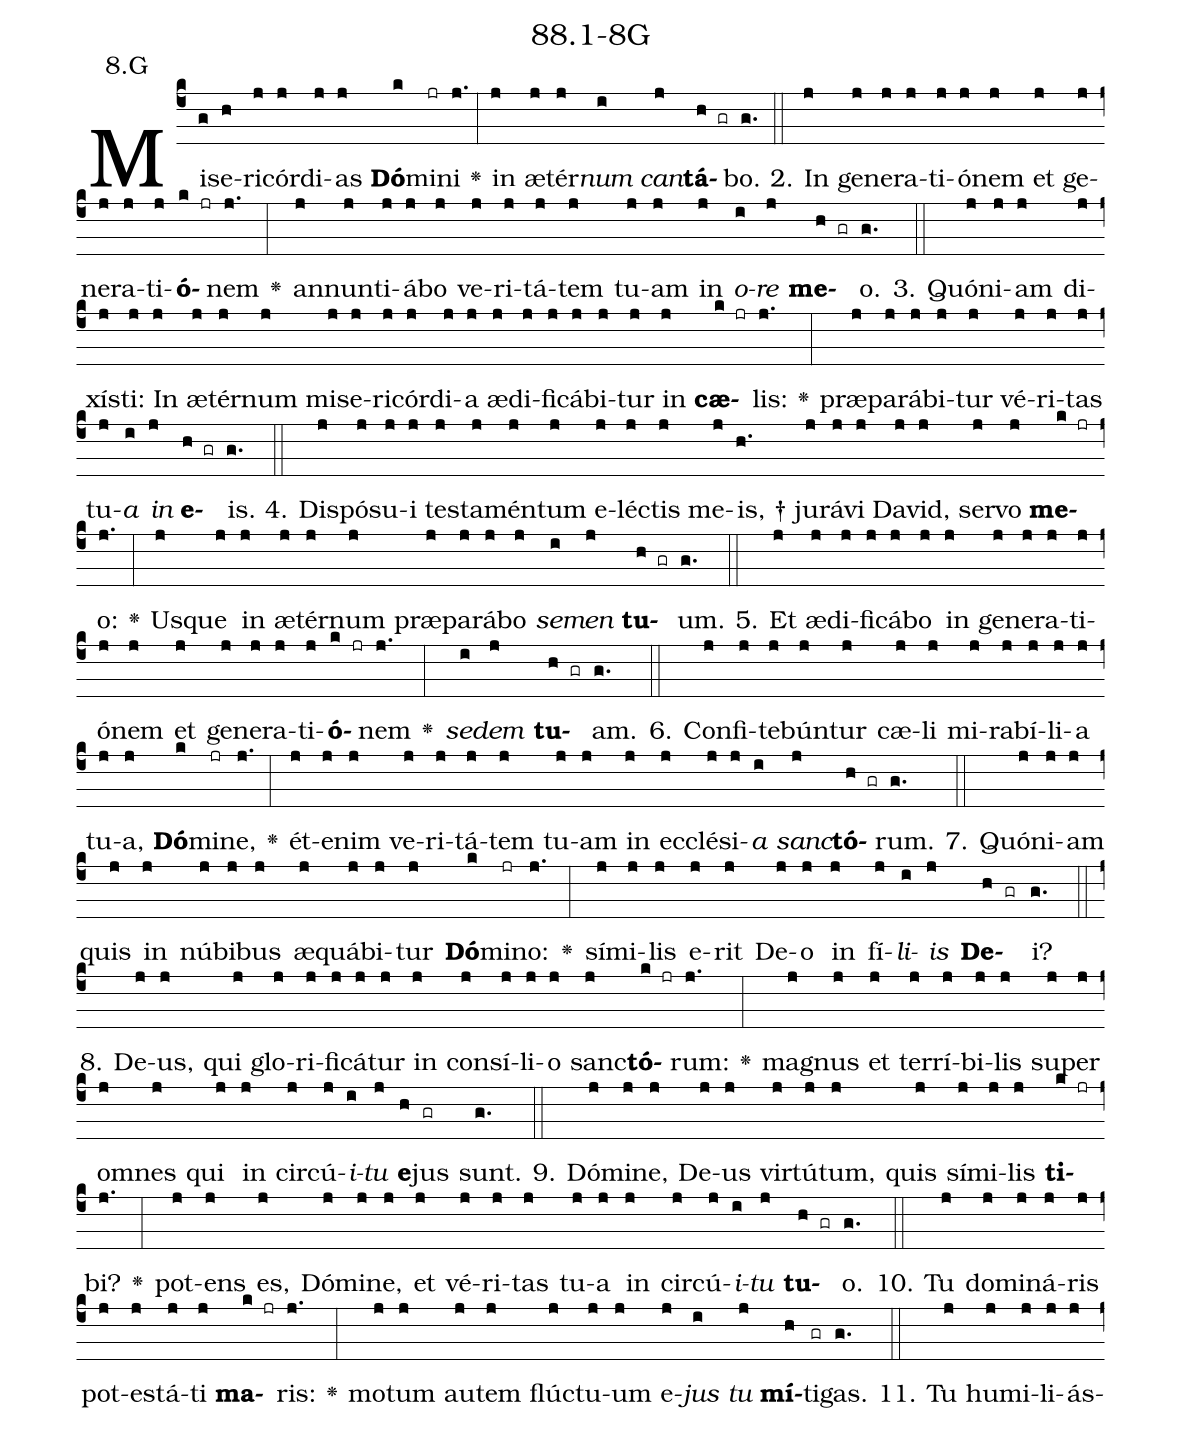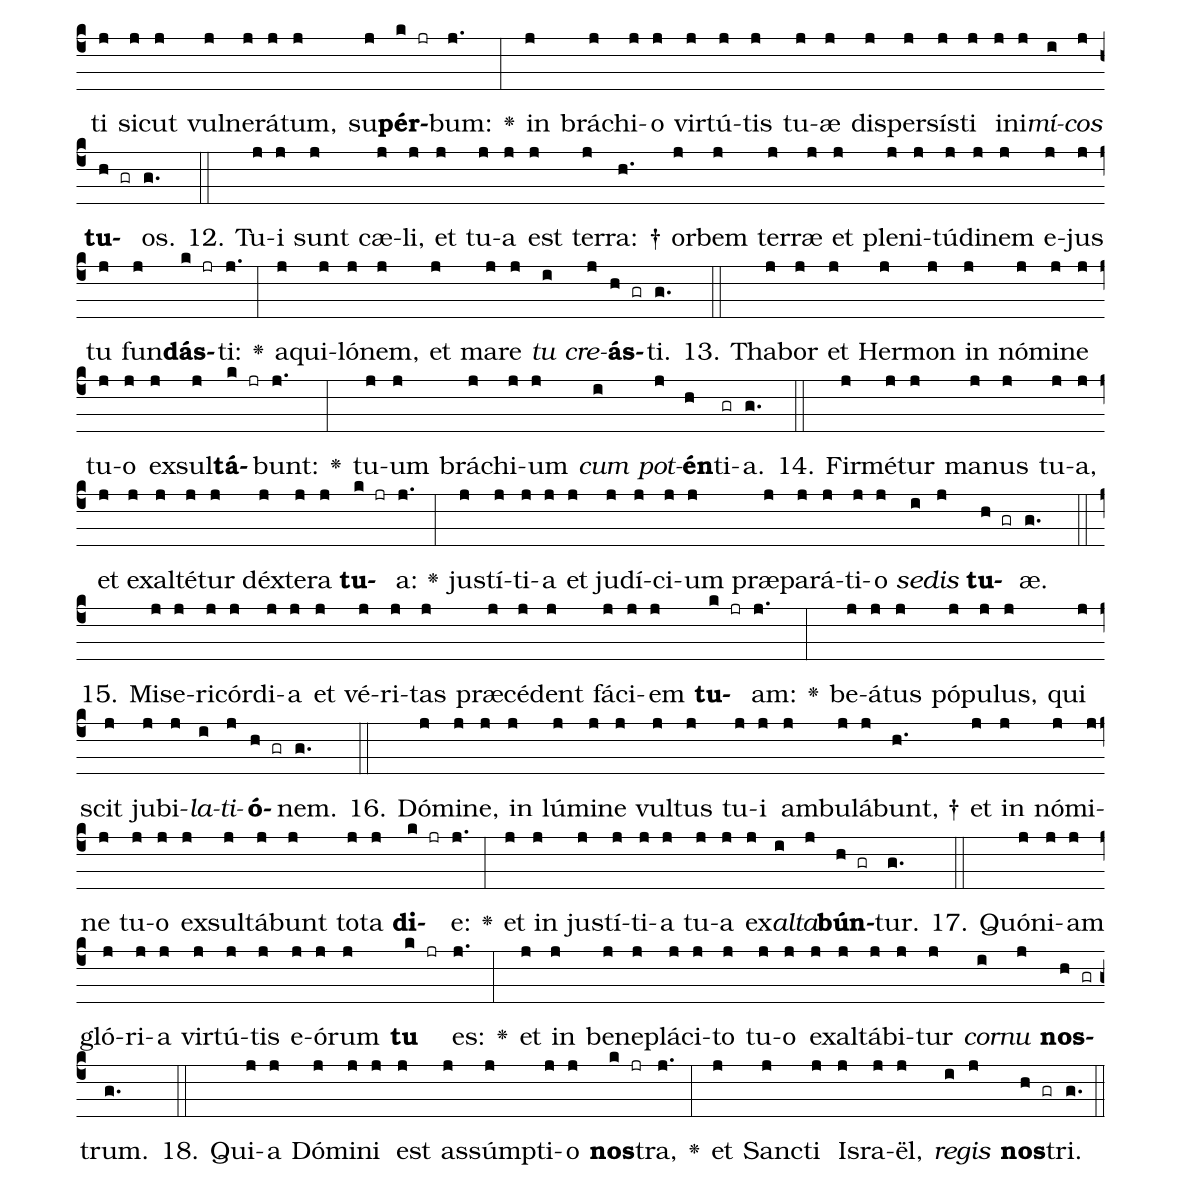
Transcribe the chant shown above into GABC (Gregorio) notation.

name: 88.1-8G;
annotation: 8.G;
%%
(c4)Mi(g)se(h)ri(j)cór(j)di(j)as(j) <b>Dó</b>(k)mi(jr)ni(j.) <v>\greheightstar</v>(:) in(j) æ(j)tér(j)<i>num</i>(i) <i>can</i>(j)<b>tá</b>(h gr)bo.(g.) (::)
2. In(j) ge(j)ne(j)ra(j)ti(j)ó(j)nem(j) et(j) ge(j)ne(j)ra(j)ti(j)<b>ó</b>(k jr)nem(j.) <v>\greheightstar</v>(:) an(j)nun(j)ti(j)á(j)bo(j) ve(j)ri(j)tá(j)tem(j) tu(j)am(j) in(j) <i>o</i>(i)<i>re</i>(j) <b>me</b>(h gr)o.(g.) (::)
3. Quón(j)i(j)am(j) di(j)xís(j)ti:(j) In(j) æ(j)tér(j)num(j) mi(j)se(j)ri(j)cór(j)di(j)a(j) æ(j)di(j)fi(j)cá(j)bi(j)tur(j) in(j) <b>cæ</b>(k jr)lis:(j.) <v>\greheightstar</v>(:) præ(j)pa(j)rá(j)bi(j)tur(j) vé(j)ri(j)tas(j) tu(j)<i>a</i>(i) <i>in</i>(j) <b>e</b>(h gr)is.(g.) (::)
4. Dis(j)pó(j)su(j)i(j) tes(j)ta(j)mén(j)tum(j) e(j)léc(j)tis(j) me(j)is, †(h.) ju(j)rá(j)vi(j) Da(j)vid,(j) ser(j)vo(j) <b>me</b>(k jr)o:(j.) <v>\greheightstar</v>(:) Us(j)que(j) in(j) æ(j)tér(j)num(j) præ(j)pa(j)rá(j)bo(j) <i>se</i>(i)<i>men</i>(j) <b>tu</b>(h gr)um.(g.) (::)
5. Et(j) æ(j)di(j)fi(j)cá(j)bo(j) in(j) ge(j)ne(j)ra(j)ti(j)ó(j)nem(j) et(j) ge(j)ne(j)ra(j)ti(j)<b>ó</b>(k jr)nem(j.) <v>\greheightstar</v>(:) <i>se</i>(i)<i>dem</i>(j) <b>tu</b>(h gr)am.(g.) (::)
6. Con(j)fi(j)te(j)bún(j)tur(j) cæ(j)li(j) mi(j)ra(j)bí(j)li(j)a(j) tu(j)a,(j) <b>Dó</b>(k)mi(jr)ne,(j.) <v>\greheightstar</v>(:) ét(j)e(j)nim(j) ve(j)ri(j)tá(j)tem(j) tu(j)am(j) in(j) ec(j)clé(j)si(j)<i>a</i>(i) <i>sanc</i>(j)<b>tó</b>(h gr)rum.(g.) (::)
7. Quón(j)i(j)am(j) quis(j) in(j) nú(j)bi(j)bus(j) æ(j)quá(j)bi(j)tur(j) <b>Dó</b>(k)mi(jr)no:(j.) <v>\greheightstar</v>(:) sí(j)mi(j)lis(j) e(j)rit(j) De(j)o(j) in(j) fí(j)<i>li</i>(i)<i>is</i>(j) <b>De</b>(h gr)i?(g.) (::)
8. De(j)us,(j) qui(j) glo(j)ri(j)fi(j)cá(j)tur(j) in(j) con(j)sí(j)li(j)o(j) sanc(j)<b>tó</b>(k jr)rum:(j.) <v>\greheightstar</v>(:) ma(j)gnus(j) et(j) ter(j)rí(j)bi(j)lis(j) su(j)per(j) om(j)nes(j) qui(j) in(j) cir(j)cú(j)<i>i</i>(i)<i>tu</i>(j) <b>e</b>(h)jus(gr) sunt.(g.) (::)
9. Dó(j)mi(j)ne,(j) De(j)us(j) vir(j)tú(j)tum,(j) quis(j) sí(j)mi(j)lis(j) <b>ti</b>(k jr)bi?(j.) <v>\greheightstar</v>(:) pot(j)ens(j) es,(j) Dó(j)mi(j)ne,(j) et(j) vé(j)ri(j)tas(j) tu(j)a(j) in(j) cir(j)cú(j)<i>i</i>(i)<i>tu</i>(j) <b>tu</b>(h gr)o.(g.) (::)
10. Tu(j) do(j)mi(j)ná(j)ris(j) pot(j)es(j)tá(j)ti(j) <b>ma</b>(k jr)ris:(j.) <v>\greheightstar</v>(:) mo(j)tum(j) au(j)tem(j) flúc(j)tu(j)um(j) e(j)<i>jus</i>(i) <i>tu</i>(j) <b>mí</b>(h)ti(gr)gas.(g.) (::)
11. Tu(j) hu(j)mi(j)li(j)ás(j)ti(j) sic(j)ut(j) vul(j)ne(j)rá(j)tum,(j) su(j)<b>pér</b>(k jr)bum:(j.) <v>\greheightstar</v>(:) in(j) brá(j)chi(j)o(j) vir(j)tú(j)tis(j) tu(j)æ(j) di(j)sper(j)sís(j)ti(j) in(j)i(j)<i>mí</i>(i)<i>cos</i>(j) <b>tu</b>(h gr)os.(g.) (::)
12. Tu(j)i(j) sunt(j) cæ(j)li,(j) et(j) tu(j)a(j) est(j) ter(j)ra: †(h.) or(j)bem(j) ter(j)ræ(j) et(j) ple(j)ni(j)tú(j)di(j)nem(j) e(j)jus(j) tu(j) fun(j)<b>dás</b>(k jr)ti:(j.) <v>\greheightstar</v>(:) a(j)qui(j)ló(j)nem,(j) et(j) ma(j)re(j) <i>tu</i>(i) <i>cre</i>(j)<b>ás</b>(h gr)ti.(g.) (::)
13. Tha(j)bor(j) et(j) Her(j)mon(j) in(j) nó(j)mi(j)ne(j) tu(j)o(j) ex(j)sul(j)<b>tá</b>(k jr)bunt:(j.) <v>\greheightstar</v>(:) tu(j)um(j) brá(j)chi(j)um(j) <i>cum</i>(i) <i>pot</i>(j)<b>én</b>(h)ti(gr)a.(g.) (::)
14. Fir(j)mé(j)tur(j) ma(j)nus(j) tu(j)a,(j) et(j) ex(j)al(j)té(j)tur(j) déx(j)te(j)ra(j) <b>tu</b>(k jr)a:(j.) <v>\greheightstar</v>(:) jus(j)tí(j)ti(j)a(j) et(j) ju(j)dí(j)ci(j)um(j) præ(j)pa(j)rá(j)ti(j)o(j) <i>se</i>(i)<i>dis</i>(j) <b>tu</b>(h gr)æ.(g.) (::)
15. Mi(j)se(j)ri(j)cór(j)di(j)a(j) et(j) vé(j)ri(j)tas(j) præ(j)cé(j)dent(j) fá(j)ci(j)em(j) <b>tu</b>(k jr)am:(j.) <v>\greheightstar</v>(:) be(j)á(j)tus(j) pó(j)pu(j)lus,(j) qui(j) scit(j) ju(j)bi(j)<i>la</i>(i)<i>ti</i>(j)<b>ó</b>(h gr)nem.(g.) (::)
16. Dó(j)mi(j)ne,(j) in(j) lú(j)mi(j)ne(j) vul(j)tus(j) tu(j)i(j) am(j)bu(j)lá(j)bunt, †(h.) et(j) in(j) nó(j)mi(j)ne(j) tu(j)o(j) ex(j)sul(j)tá(j)bunt(j) to(j)ta(j) <b>di</b>(k jr)e:(j.) <v>\greheightstar</v>(:) et(j) in(j) jus(j)tí(j)ti(j)a(j) tu(j)a(j) ex(j)<i>al</i>(i)<i>ta</i>(j)<b>bún</b>(h gr)tur.(g.) (::)
17. Quón(j)i(j)am(j) gló(j)ri(j)a(j) vir(j)tú(j)tis(j) e(j)ó(j)rum(j) <b>tu</b>(k jr) es:(j.) <v>\greheightstar</v>(:) et(j) in(j) be(j)ne(j)plá(j)ci(j)to(j) tu(j)o(j) ex(j)al(j)tá(j)bi(j)tur(j) <i>cor</i>(i)<i>nu</i>(j) <b>nos</b>(h gr)trum.(g.) (::)
18. Qui(j)a(j) Dó(j)mi(j)ni(j) est(j) as(j)súmp(j)ti(j)o(j) <b>nos</b>(k jr)tra,(j.) <v>\greheightstar</v>(:) et(j) Sanc(j)ti(j) Is(j)ra(j)ël,(j) <i>re</i>(i)<i>gis</i>(j) <b>nos</b>(h gr)tri.(g.) (::)
